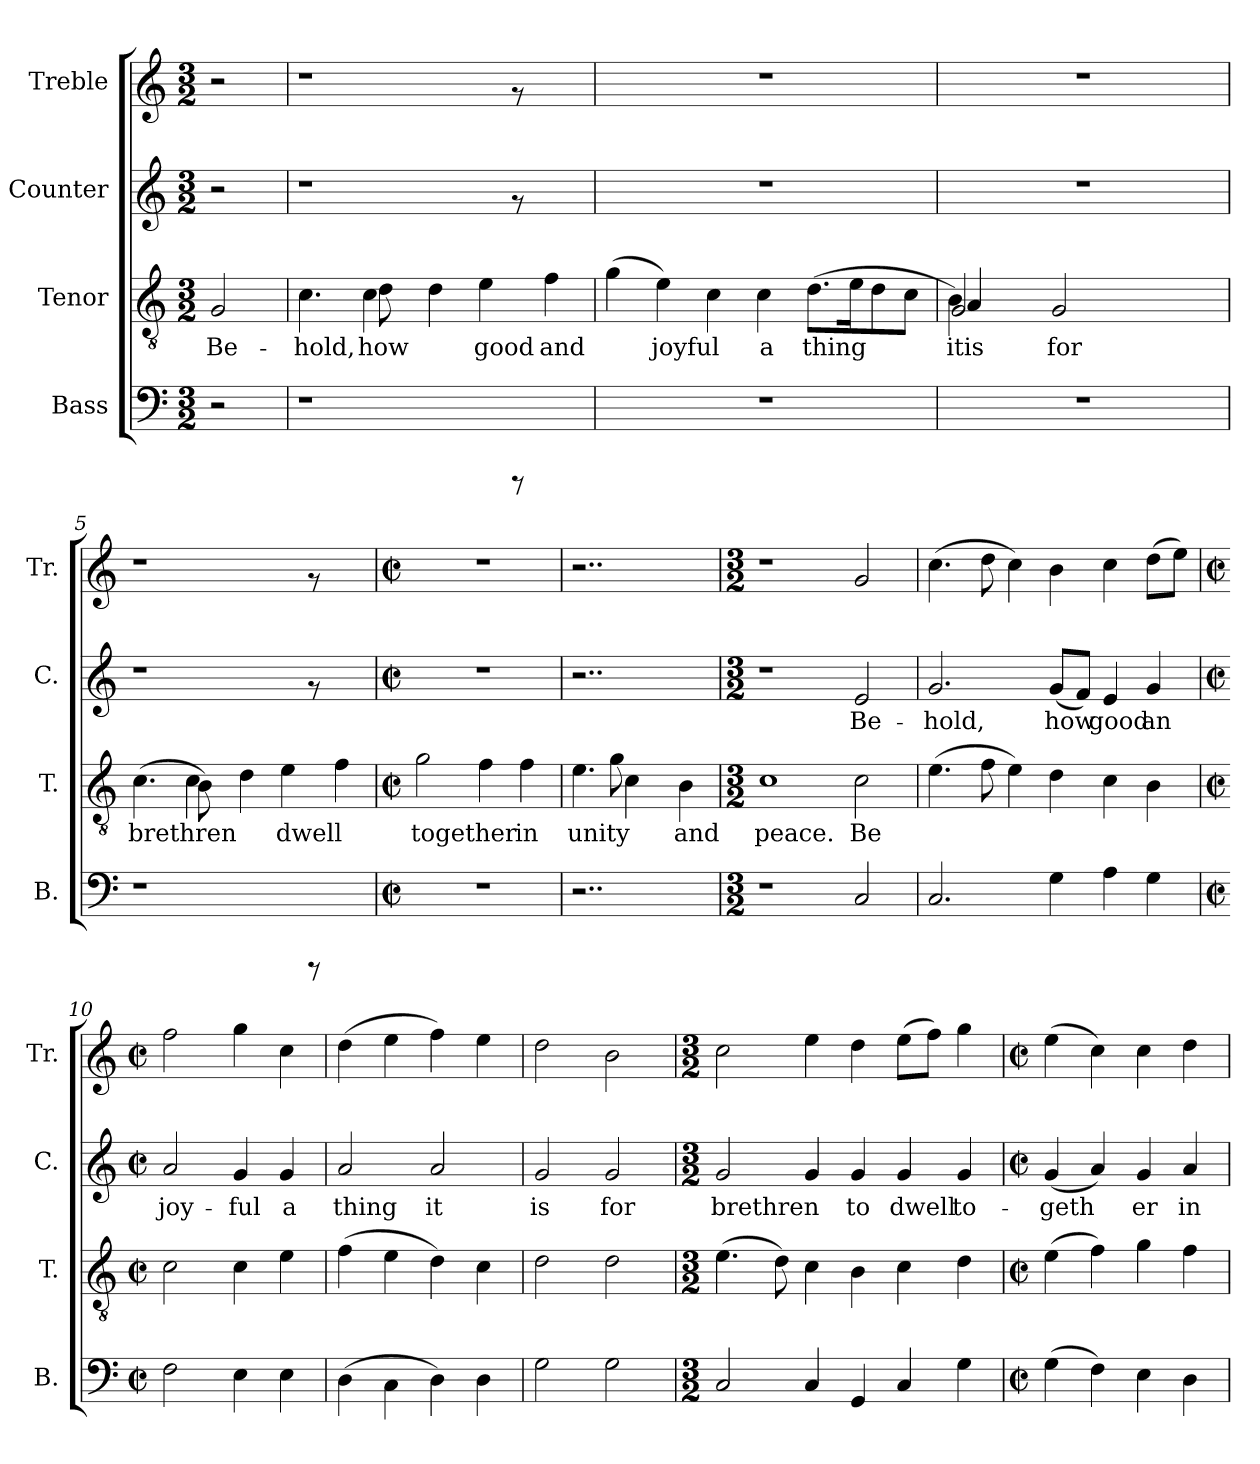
**kern	**text	**kern	**text	**kern	**text	**kern	**text
*part4	*part4	*part3	*part3	*part2	*part2	*part1	*part1
*staff4	*staff4	*staff3	*staff3	*staff2	*staff2	*staff1	*staff1
*I"Bass	*	*I"Tenor	*	*I"Counter	*	*I"Treble	*
*I'B.	*	*I'T.	*	*I'C.	*	*I'Tr.	*
!!LO:PB:g=z
*stria5	*	*stria5	*	*stria5	*	*stria5	*
*clefF4	*	*clefGv2	*	*clefG2	*	*clefG2	*
*k[]	*	*k[]	*	*k[]	*	*k[]	*
*C:	*	*C:	*	*C:	*	*C:	*
*M3/2	*	*M3/2	*	*M3/2	*	*M3/2	*
=1	=1	=1	=1	=1	=1	=1	=1
!	!	!	!LO:LY:b:cj	!	!	!	!
2r	.	2G/	Be-	2r	.	2r	.
=2	=2	=2	=2	=2	=2	=2	=2
!	!	!	!LO:LY:b:cj	!	!	!	!
*	*	*^	*	*	*	*	*
1r	.	4.c\	4.ryy	-hold,	1r	.	1r	.
!	!	!	!	!LO:LY:b:cj	!	!	!	!
.	.	(>4c\	8d\)	how	.	.	.	.
.	.	.	2..ryy	.	.	.	.	.
.	.	4d\	.	.	.	.	.	.
!	!	!	!	!LO:LY:b:cj	!	!	!	!
.	.	4e\	.	good	.	.	.	.
8rCCC	.	.	.	.	8rf	.	8rf	.
!	!	!	!	!LO:LY:b:cj	!	!	!	!
4ryy	.	4f\	.	and	4ryy	.	4ryy	.
*	*	*v	*v	*	*	*	*	*
=3	=3	=3	=3	=3	=3	=3	=3
!	!	!	!LO:LY:b:cj	!	!	!	!
1.r	.	(>4g\	.	1.r	.	1.r	.
!	!	!	!LO:LY:b:cj	!	!	!	!
.	.	4e\)	joyful	.	.	.	.
!	!	!	!LO:LY:b:cj	!	!	!	!
.	.	4c\	.	.	.	.	.
!	!	!	!LO:LY:b:cj	!	!	!	!
.	.	4c\	a	.	.	.	.
!	!	!	!LO:LY:b:cj	!	!	!	!
.	.	(>8.d\L	thing	.	.	.	.
!	!	!	!LO:LY:b:cj	!	!	!	!
.	.	16e\	.	.	.	.	.
!	!	!	!LO:LY:b:cj	!	!	!	!
.	.	8d\	.	.	.	.	.
!	!	!	!LO:LY:b:cj	!	!	!	!
.	.	8c\J	.	.	.	.	.
=4	=4	=4	=4	=4	=4	=4	=4
*	*	*^	*	*	*	*	*
*	*	*	*^	*	*	*	*	*
!	!	!	!	!	!LO:LY:b:cj	!	!	!	!
1.r	.	2G/	4B\)	4A/	itis	1.r	.	1.r	.
.	.	.	2ryy	2ryy	.	.	.	.	.
!	!	!	!	!	!LO:LY:b:cj	!	!	!	!
.	.	2G/	.	.	for	.	.	.	.
.	.	.	2.ryy	2.ryy	.	.	.	.	.
.	.	2ryy	.	.	.	.	.	.	.
*	*	*v	*v	*v	*	*	*	*	*
=5	=5	=5	=5	=5	=5	=5	=5
!	!	!	!LO:LY:b:cj	!	!	!	!
*	*	*^	*	*	*	*	*
1r	.	(>4.c\	4.ryy	brethren	1r	.	1r	.
!	!	!	!	!LO:LY:b:cj	!	!	!	!
.	.	4c\	8B\)	.	.	.	.	.
.	.	.	2..ryy	.	.	.	.	.
.	.	4d\	.	.	.	.	.	.
!	!	!	!	!LO:LY:b:cj	!	!	!	!
.	.	4e\	.	dwell	.	.	.	.
8rCCC	.	.	.	.	8rf	.	8rf	.
!	!	!	!	!LO:LY:b:cj	!	!	!	!
4ryy	.	4f\	.	.	4ryy	.	4ryy	.
*	*	*v	*v	*	*	*	*	*
=6	=6	=6	=6	=6	=6	=6	=6
*M2/2	*	*M2/2	*	*M2/2	*	*M2/2	*
*met(c|)	*	*met(c|)	*	*met(c|)	*	*met(c|)	*
!	!	!	!LO:LY:b:cj	!	!	!	!
1r	.	2g\	together	1r	.	1r	.
!	!	!	!LO:LY:b:cj	!	!	!	!
.	.	4f\	.	.	.	.	.
!	!	!	!LO:LY:b:cj	!	!	!	!
.	.	4f\	in	.	.	.	.
=7	=7	=7	=7	=7	=7	=7	=7
!	!	!	!LO:LY:b:cj	!	!	!	!
*	*	*^	*	*	*	*	*
2..r	.	4.e\	4.ryy	unity	2..r	.	2..r	.
!	!	!	!	!LO:LY:b:cj	!	!	!	!
.	.	4c\	8g\	.	.	.	.	.
.	.	.	4.ryy	.	.	.	.	.
!	!	!	!	!LO:LY:b:cj	!	!	!	!
.	.	4B\	.	and	.	.	.	.
*	*	*v	*v	*	*	*	*	*
=8	=8	=8	=8	=8	=8	=8	=8
*M3/2	*	*M3/2	*	*M3/2	*	*M3/2	*
!	!	!	!LO:LY:b:cj	!	!	!	!
1r	.	1c	peace.	1r	.	1r	.
!	!LO:LY:b:rj	!	!LO:LY:b:cj	!	!LO:LY:b:cj	!	!LO:LY:b:rj
2C/	.	2c\	Be-	2e/	Be-	2g/	.
!!LO:LB:g=z
=9	=9	=9	=9	=9	=9	=9	=9
!	!LO:LY:b:rj	!	!LO:LY:b:cj	!	!LO:LY:b:cj	!	!LO:LY:b:rj
2.C/	.	(>4.e\	--	2.g/	-hold,	(>4.cc\	.
!	!	!	!LO:LY:b:cj	!	!	!	!LO:LY:b:rj
.	.	8f\	--	.	.	8dd\	.
!	!	!	!LO:LY:b:cj	!	!	!	!LO:LY:b:rj
.	.	4e\)	--	.	.	4cc\)	.
!	!LO:LY:b:rj	!	!LO:LY:b:cj	!	!LO:LY:b:cj	!	!LO:LY:b:rj
4G\	.	4d\	--	(<8g/L	how	4b\	.
!	!	!	!	!	!LO:LY:b:cj	!	!
.	.	.	.	8f/J)	.	.	.
!	!LO:LY:b:rj	!	!LO:LY:b:cj	!	!LO:LY:b:cj	!	!LO:LY:b:rj
4A\	.	4c\	--	4e/	good	4cc\	.
!	!LO:LY:b:rj	!	!LO:LY:b:cj	!	!LO:LY:b:cj	!	!LO:LY:b:rj
4G\	.	4B\	--	4g/	an	(>8dd\L	.
!	!	!	!	!	!	!	!LO:LY:b:rj
.	.	.	.	.	.	8ee>\J)	.
=10	=10	=10	=10	=10	=10	=10	=10
*M2/2	*	*M2/2	*	*M2/2	*	*M2/2	*
*met(c|)	*	*met(c|)	*	*met(c|)	*	*met(c|)	*
!	!LO:LY:b:rj	!	!LO:LY:b:cj	!	!LO:LY:b:cj	!	!LO:LY:b:rj
2F\	.	2c\	--	2a/	joy-	2ff\	.
!	!LO:LY:b:rj	!	!LO:LY:b:cj	!	!LO:LY:b:cj	!	!LO:LY:b:rj
4E\	.	4c\	--	4g/	-ful	4gg\	.
!	!LO:LY:b:rj	!	!LO:LY:b:cj	!	!LO:LY:b:cj	!	!LO:LY:b:rj
4E\	.	4e\	--	4g/	a	4cc\	.
=11	=11	=11	=11	=11	=11	=11	=11
!	!LO:LY:b:rj	!	!LO:LY:b:cj	!	!LO:LY:b:cj	!	!LO:LY:b:rj
(>4D\	.	(>4f\	--	2a/	thing	(>4dd\	.
!	!LO:LY:b:rj	!	!LO:LY:b:cj	!	!	!	!LO:LY:b:rj
4C\	.	4e\	--	.	.	4ee\	.
!	!LO:LY:b:rj	!	!LO:LY:b:cj	!	!LO:LY:b:cj	!	!LO:LY:b:rj
4D\)	.	4d\)	--	2a/	it	4ff\)	.
!	!LO:LY:b:rj	!	!LO:LY:b:cj	!	!	!	!LO:LY:b:rj
4D\	.	4c\	--	.	.	4ee\	.
=12	=12	=12	=12	=12	=12	=12	=12
!	!LO:LY:b:rj	!	!LO:LY:b:cj	!	!LO:LY:b:cj	!	!LO:LY:b:rj
2G\	.	2d\	--	2g/	is	2dd\	.
!	!LO:LY:b:rj	!	!LO:LY:b:cj	!	!LO:LY:b:cj	!	!LO:LY:b:rj
2G\	.	2d\	--	2g/	for	2b\	.
=13	=13	=13	=13	=13	=13	=13	=13
*M3/2	*	*M3/2	*	*M3/2	*	*M3/2	*
!	!LO:LY:b:rj	!	!LO:LY:b:cj	!	!LO:LY:b:cj	!	!LO:LY:b:rj
2C/	.	(>4.e\	--	2g/	brethren	2cc\	.
!	!	!	!LO:LY:b:cj	!	!	!	!
.	.	8d\)	--	.	.	.	.
!	!LO:LY:b:rj	!	!LO:LY:b:cj	!	!LO:LY:b:cj	!	!LO:LY:b:rj
4C/	.	4c\	--	4g/	.	4ee\	.
!	!LO:LY:b:rj	!	!LO:LY:b:cj	!	!LO:LY:b:cj	!	!LO:LY:b:rj
4GG/	.	4B\	--	4g/	to	4dd\	.
!	!LO:LY:b:rj	!	!LO:LY:b:cj	!	!LO:LY:b:cj	!	!LO:LY:b:rj
4C/	.	4c\	--	4g/	dwell	(>8ee\L	.
!	!	!	!	!	!	!	!LO:LY:b:rj
.	.	.	.	.	.	8ff\J)	.
!	!LO:LY:b:rj	!	!LO:LY:b:cj	!	!LO:LY:b:cj	!	!LO:LY:b:rj
4G\	.	4d\	--	4g/	to-	4gg\	.
=14	=14	=14	=14	=14	=14	=14	=14
*M2/2	*	*M2/2	*	*M2/2	*	*M2/2	*
*met(c|)	*	*met(c|)	*	*met(c|)	*	*met(c|)	*
!	!LO:LY:b:rj	!	!LO:LY:b:cj	!	!LO:LY:b:cj	!	!LO:LY:b:rj
(>4G\	.	(>4e\	--	(<4g/	-geth-	(>4ee\	.
!	!LO:LY:b:rj	!	!LO:LY:b:cj	!	!LO:LY:b:cj	!	!LO:LY:b:rj
4F\)	.	4f\)	--	4a/)	--	4cc\)	.
!	!LO:LY:b:rj	!	!LO:LY:b:cj	!	!LO:LY:b:cj	!	!LO:LY:b:rj
4E\	.	4g\	--	4g/	-er	4cc\	.
!	!LO:LY:b:rj	!	!LO:LY:b:cj	!	!LO:LY:b:cj	!	!LO:LY:b:rj
4D\	.	4f\	--	4a/	in	4dd>\	.
=	=	=	=	=	=	=	=
*-	*-	*-	*-	*-	*-	*-	*-
